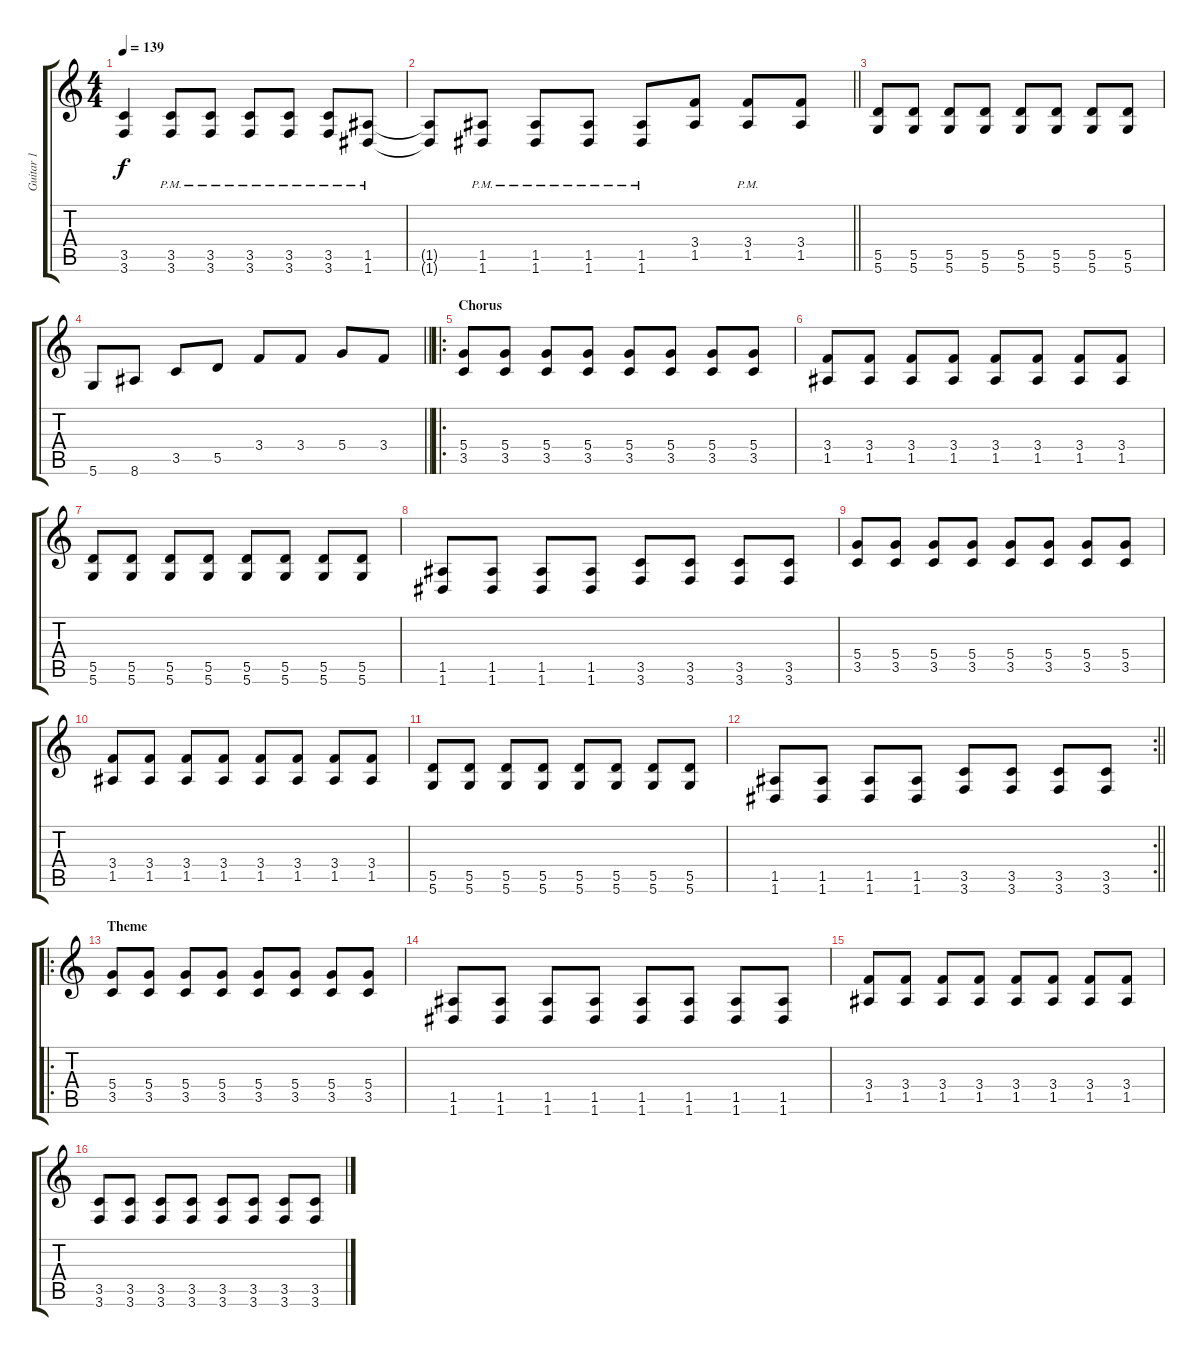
\track ("Guitar 1" "Guitar 1") {instrument distortionguitar}
\staff {score tabs}
\tuning (E4 B3 G3 D3 A2 D2) {hide}
\ts (4 4)
\tempo 139
\clef g2
\ks c
(3.5 3.6).4{dy f volume 14} (3.5{pm} 3.6{pm}).8 (3.5{pm} 3.6{pm}).8 (3.5{pm} 3.6{pm}).8 (3.5{pm} 3.6{pm}).8 (3.5{pm} 3.6{pm}).8 (1.5{pm} 1.6{pm}).8 |
\barLineRight lightlight
(1.5{t} 1.6{t}).8 (1.5{pm} 1.6{pm}).8 (1.5{pm} 1.6{pm}).8 (1.5{pm} 1.6{pm}).8 (1.5{pm} 1.6{pm}).8 (3.4 1.5).8 (3.4{pm} 1.5{pm}).8 (3.4 1.5).8 |
(5.5 5.6).8 (5.5 5.6).8 (5.5 5.6).8 (5.5 5.6).8 (5.5 5.6).8 (5.5 5.6).8 (5.5 5.6).8 (5.5 5.6).8 |
\barLineRight lightlight
5.6.8 8.6.8 3.5.8 5.5.8 3.4.8 3.4.8 5.4.8 3.4.8 |
\ro
\section ("" "Chorus")
(5.4 3.5).8 (5.4 3.5).8 (5.4 3.5).8 (5.4 3.5).8 (5.4 3.5).8 (5.4 3.5).8 (5.4 3.5).8 (5.4 3.5).8 |
(3.4 1.5).8 (3.4 1.5).8 (3.4 1.5).8 (3.4 1.5).8 (3.4 1.5).8 (3.4 1.5).8 (3.4 1.5).8 (3.4 1.5).8 |
(5.5 5.6).8 (5.5 5.6).8 (5.5 5.6).8 (5.5 5.6).8 (5.5 5.6).8 (5.5 5.6).8 (5.5 5.6).8 (5.5 5.6).8 |
(1.5 1.6).8 (1.5 1.6).8 (1.5 1.6).8 (1.5 1.6).8 (3.5 3.6).8 (3.5 3.6).8 (3.5 3.6).8 (3.5 3.6).8 |
(5.4 3.5).8 (5.4 3.5).8 (5.4 3.5).8 (5.4 3.5).8 (5.4 3.5).8 (5.4 3.5).8 (5.4 3.5).8 (5.4 3.5).8 |
(3.4 1.5).8 (3.4 1.5).8 (3.4 1.5).8 (3.4 1.5).8 (3.4 1.5).8 (3.4 1.5).8 (3.4 1.5).8 (3.4 1.5).8 |
(5.5 5.6).8 (5.5 5.6).8 (5.5 5.6).8 (5.5 5.6).8 (5.5 5.6).8 (5.5 5.6).8 (5.5 5.6).8 (5.5 5.6).8 |
\rc 2
\barLineRight lightlight
(1.5 1.6).8 (1.5 1.6).8 (1.5 1.6).8 (1.5 1.6).8 (3.5 3.6).8 (3.5 3.6).8 (3.5 3.6).8 (3.5 3.6).8 |
\ro
\section ("" "Theme")
(5.4 3.5).8 (5.4 3.5).8 (5.4 3.5).8 (5.4 3.5).8 (5.4 3.5).8 (5.4 3.5).8 (5.4 3.5).8 (5.4 3.5).8 |
(1.5 1.6).8 (1.5 1.6).8 (1.5 1.6).8 (1.5 1.6).8 (1.5 1.6).8 (1.5 1.6).8 (1.5 1.6).8 (1.5 1.6).8 |
(3.4 1.5).8 (3.4 1.5).8 (3.4 1.5).8 (3.4 1.5).8 (3.4 1.5).8 (3.4 1.5).8 (3.4 1.5).8 (3.4 1.5).8 |
(3.5 3.6).8 (3.5 3.6).8 (3.5 3.6).8 (3.5 3.6).8 (3.5 3.6).8 (3.5 3.6).8 (3.5 3.6).8 (3.5 3.6).8
